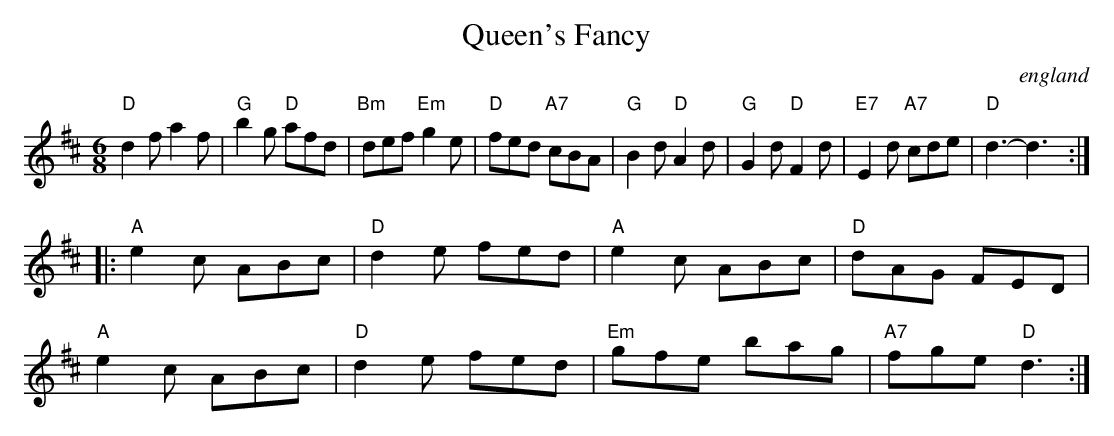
X:1
T:Queen's Fancy
O:england
M:6/8
K:D
"D"d2f a2f|"G"b2g "D"afd|"Bm"def "Em"g2e|"D"fed "A7"cBA|"G"B2d "D"A2d|\
"G"G2d "D"F2d|"E7"E2d "A7"cde|"D"d3 -d3::
"A"e2c ABc|"D"d2e fed|"A"e2c ABc|"D"dAG FED|
"A"e2c ABc|"D"d2e fed|"Em"gfe bag|"A7"fge "D"d3:|
